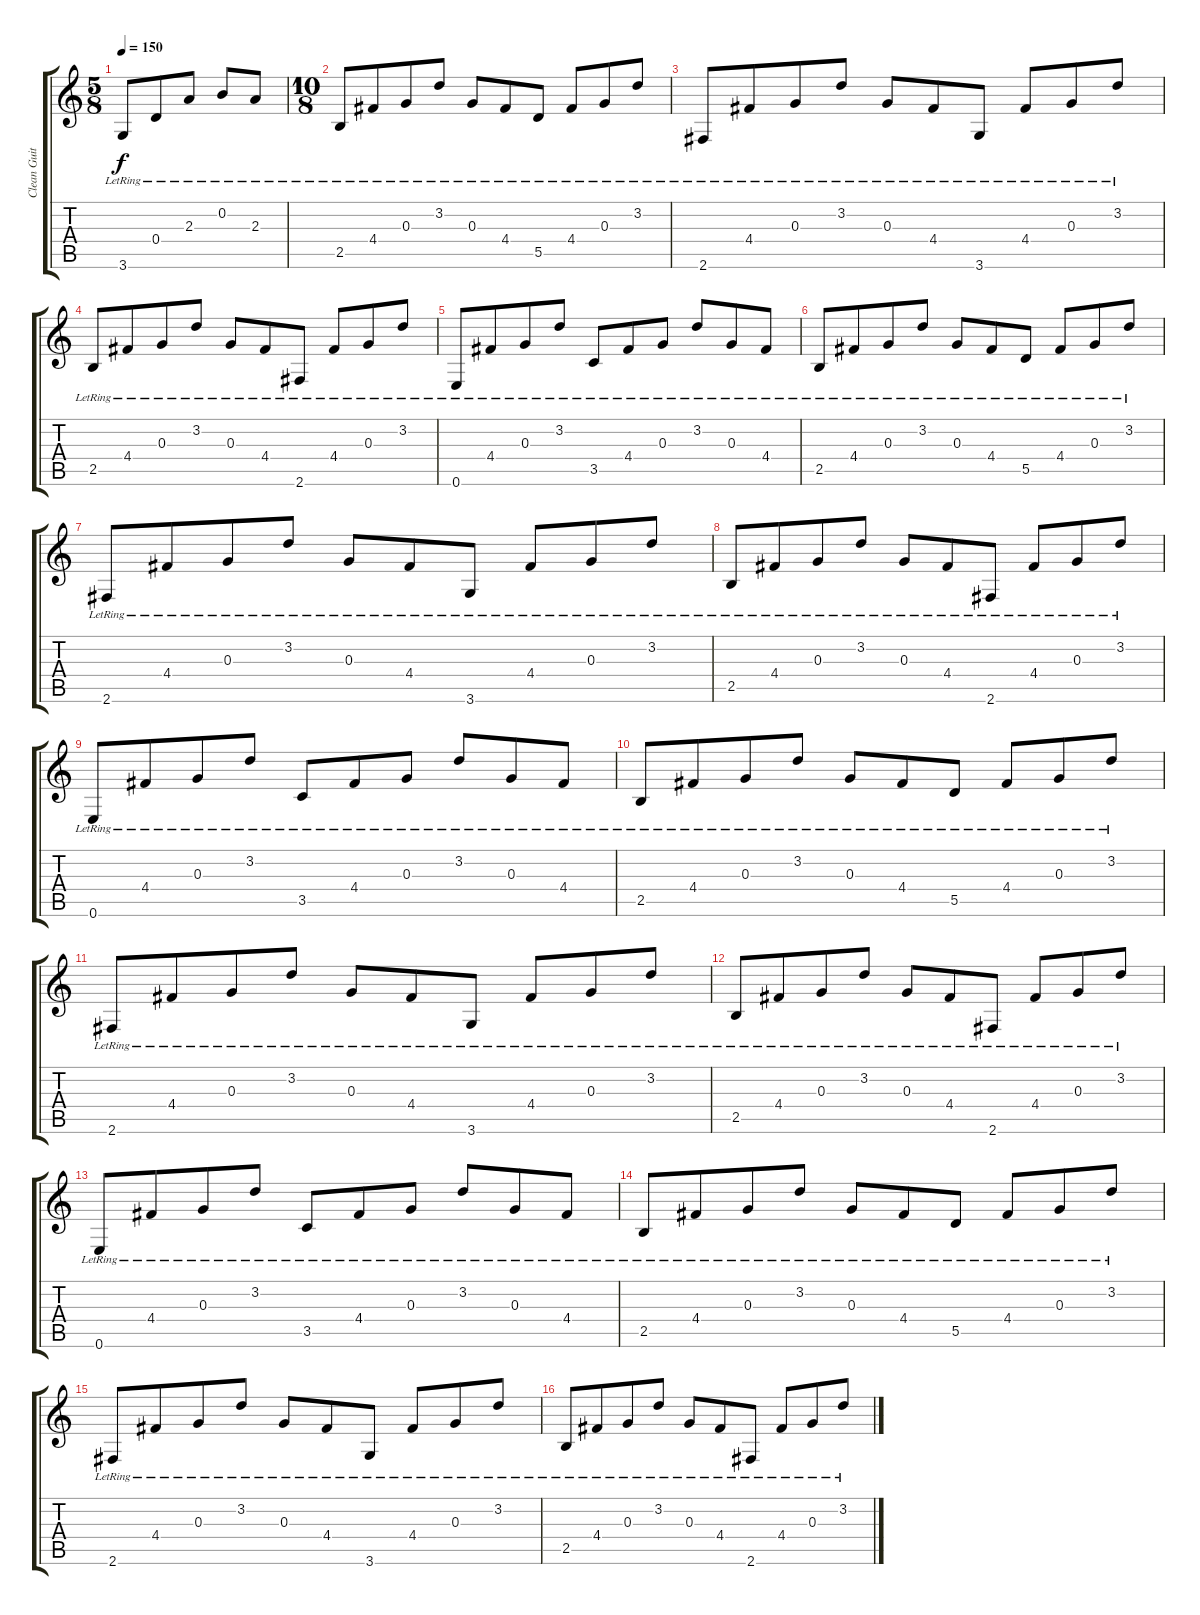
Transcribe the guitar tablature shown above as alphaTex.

\track ("Clean Guitar" "Clean Guit") {instrument acousticguitarnylon}
\staff {score tabs}
\tuning (E4 B3 G3 D3 A2 E2) {hide}
\ts (5 8)
\tempo 150
\clef g2
\ks c
3.6{lr}.8{dy f} 0.4{lr}.8 2.3{lr}.8 0.2{lr}.8 2.3{lr}.8 |
\ts (10 8)
2.5{lr}.8 4.4{lr}.8 0.3{lr}.8 3.2{lr}.8 0.3{lr}.8 4.4{lr}.8 5.5{lr}.8 4.4{lr}.8 0.3{lr}.8 3.2{lr}.8 |
2.6{lr}.8 4.4{lr}.8 0.3{lr}.8 3.2{lr}.8 0.3{lr}.8 4.4{lr}.8 3.6{lr}.8 4.4{lr}.8 0.3{lr}.8 3.2{lr}.8 |
2.5{lr}.8 4.4{lr}.8 0.3{lr}.8 3.2{lr}.8 0.3{lr}.8 4.4{lr}.8 2.6{lr}.8 4.4{lr}.8 0.3{lr}.8 3.2{lr}.8 |
0.6{lr}.8 4.4{lr}.8 0.3{lr}.8 3.2{lr}.8 3.5{lr}.8 4.4{lr}.8 0.3{lr}.8 3.2{lr}.8 0.3{lr}.8 4.4{lr}.8 |
2.5{lr}.8 4.4{lr}.8 0.3{lr}.8 3.2{lr}.8 0.3{lr}.8 4.4{lr}.8 5.5{lr}.8 4.4{lr}.8 0.3{lr}.8 3.2{lr}.8 |
2.6{lr}.8 4.4{lr}.8 0.3{lr}.8 3.2{lr}.8 0.3{lr}.8 4.4{lr}.8 3.6{lr}.8 4.4{lr}.8 0.3{lr}.8 3.2{lr}.8 |
2.5{lr}.8 4.4{lr}.8 0.3{lr}.8 3.2{lr}.8 0.3{lr}.8 4.4{lr}.8 2.6{lr}.8 4.4{lr}.8 0.3{lr}.8 3.2{lr}.8 |
0.6{lr}.8 4.4{lr}.8 0.3{lr}.8 3.2{lr}.8 3.5{lr}.8 4.4{lr}.8 0.3{lr}.8 3.2{lr}.8 0.3{lr}.8 4.4{lr}.8 |
2.5{lr}.8 4.4{lr}.8 0.3{lr}.8 3.2{lr}.8 0.3{lr}.8 4.4{lr}.8 5.5{lr}.8 4.4{lr}.8 0.3{lr}.8 3.2{lr}.8 |
2.6{lr}.8 4.4{lr}.8 0.3{lr}.8 3.2{lr}.8 0.3{lr}.8 4.4{lr}.8 3.6{lr}.8 4.4{lr}.8 0.3{lr}.8 3.2{lr}.8 |
2.5{lr}.8 4.4{lr}.8 0.3{lr}.8 3.2{lr}.8 0.3{lr}.8 4.4{lr}.8 2.6{lr}.8 4.4{lr}.8 0.3{lr}.8 3.2{lr}.8 |
0.6{lr}.8 4.4{lr}.8 0.3{lr}.8 3.2{lr}.8 3.5{lr}.8 4.4{lr}.8 0.3{lr}.8 3.2{lr}.8 0.3{lr}.8 4.4{lr}.8 |
2.5{lr}.8 4.4{lr}.8 0.3{lr}.8 3.2{lr}.8 0.3{lr}.8 4.4{lr}.8 5.5{lr}.8 4.4{lr}.8 0.3{lr}.8 3.2{lr}.8 |
2.6{lr}.8 4.4{lr}.8 0.3{lr}.8 3.2{lr}.8 0.3{lr}.8 4.4{lr}.8 3.6{lr}.8 4.4{lr}.8 0.3{lr}.8 3.2{lr}.8 |
2.5{lr}.8 4.4{lr}.8 0.3{lr}.8 3.2{lr}.8 0.3{lr}.8 4.4{lr}.8 2.6{lr}.8 4.4{lr}.8 0.3{lr}.8 3.2{lr}.8
